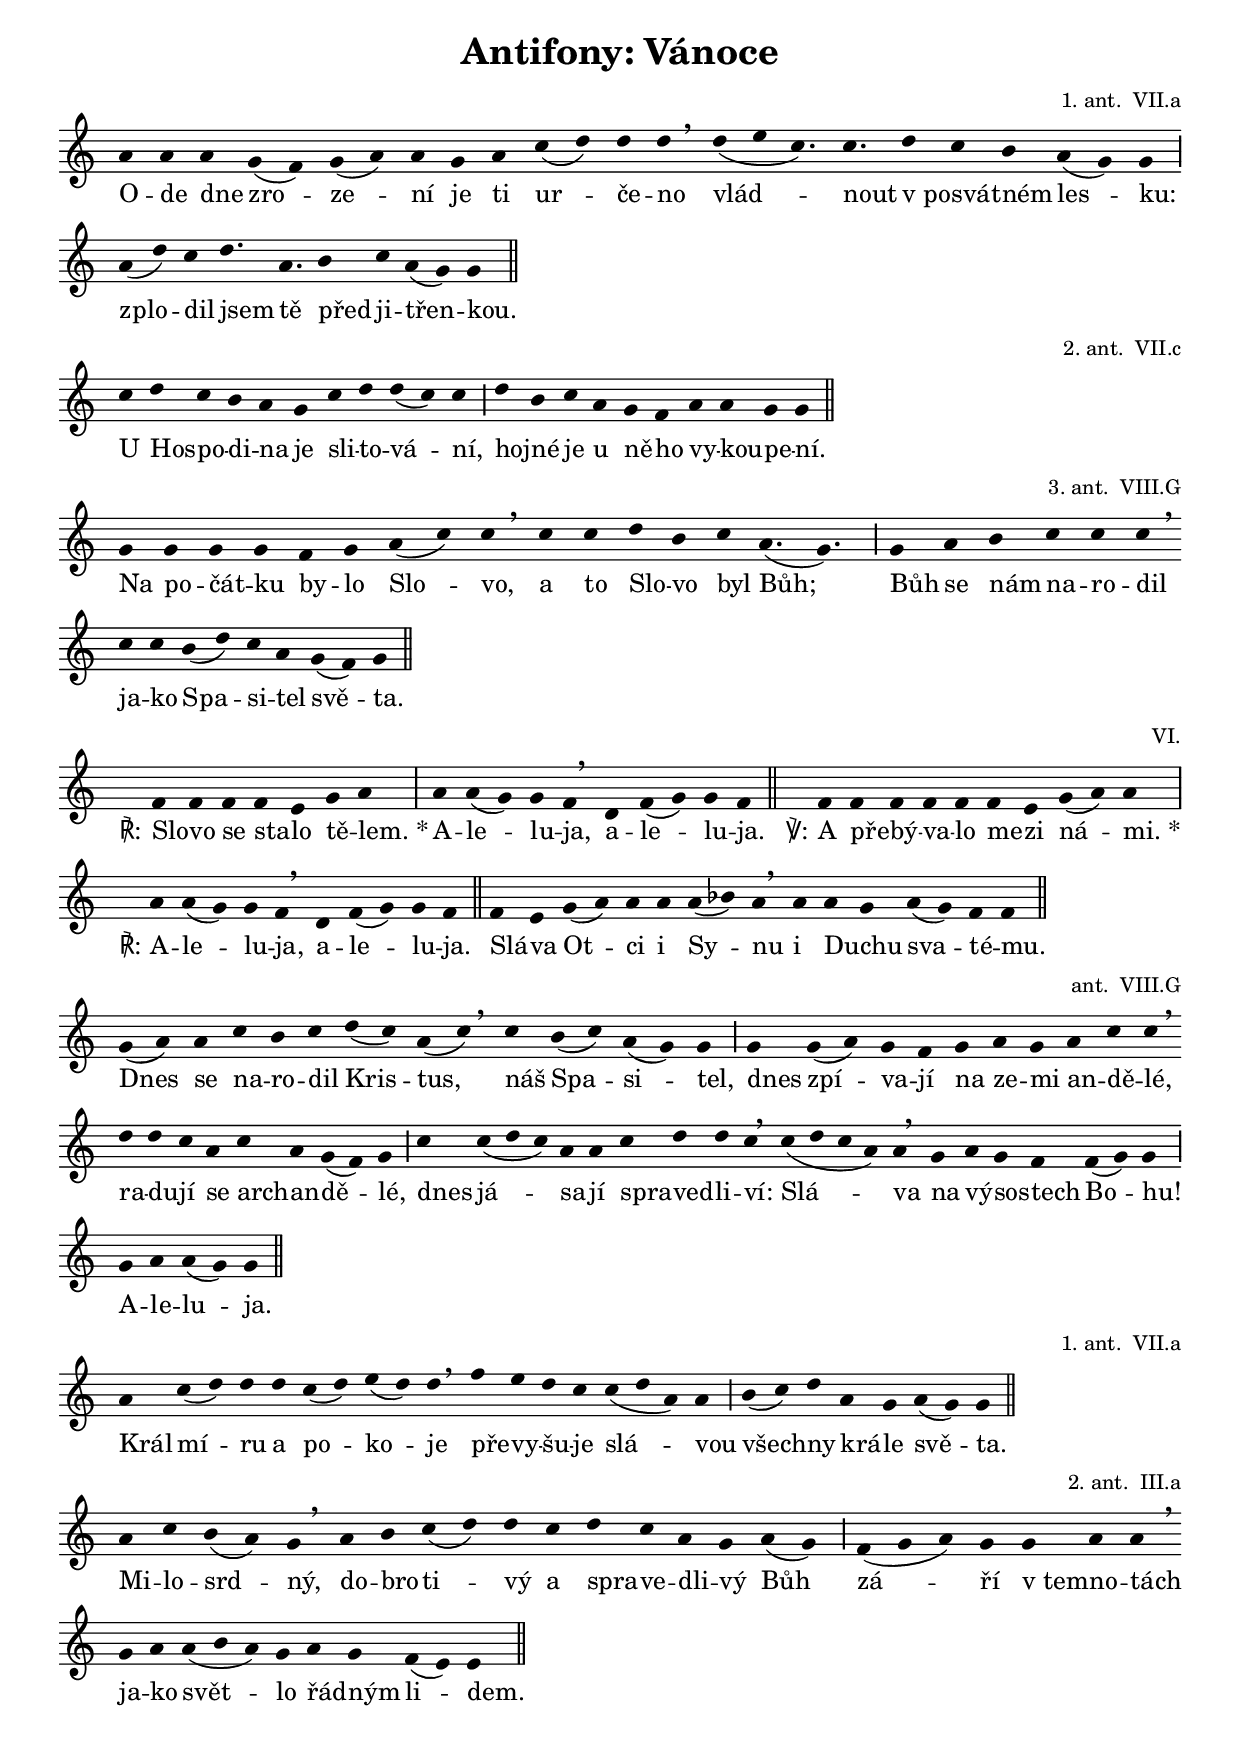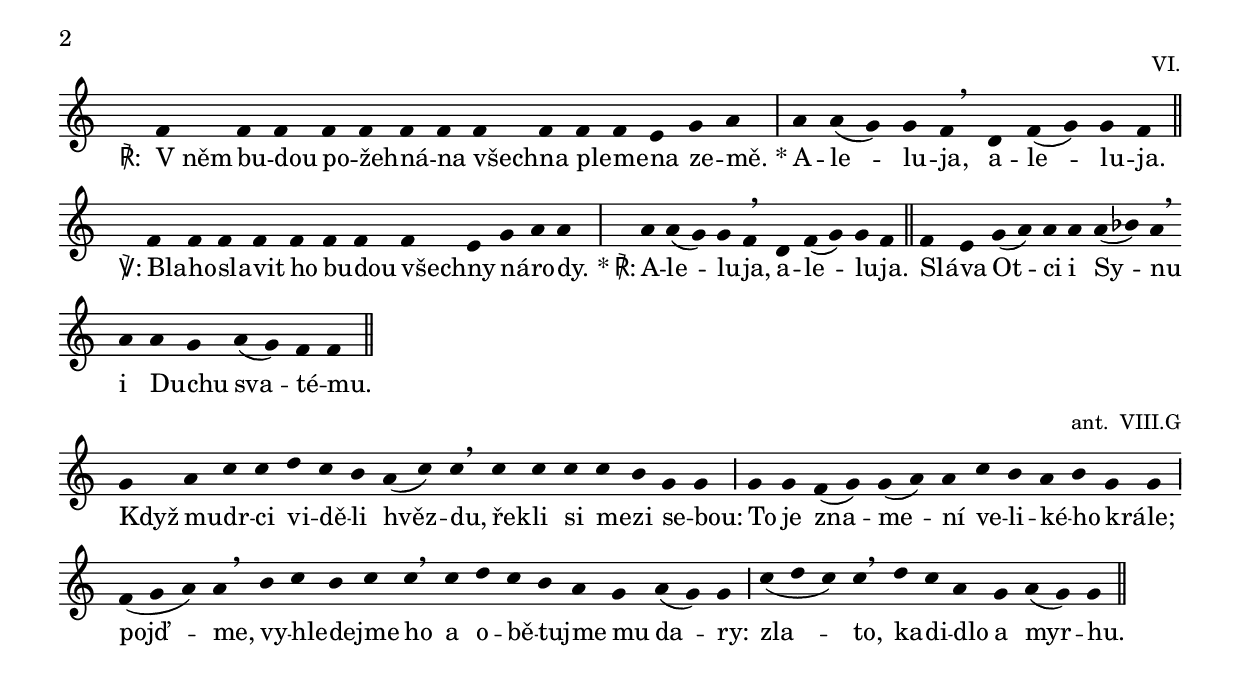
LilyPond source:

\version "2.15.37"

\header {
  title = "Antifony: Vánoce"
}

\include "spolecne_nespory.ly"
\include "../../dilyresponsorii.ly"

% ZKOPIROVANA
\score {
  \relative c'' {
    \choralniRezim
    a4 a a g( f) g( a) a g a c( d) d d \barMin
    d4( e c4.) c d4 c b a( g) g \barMaior
    a( d) c d4. a b4 c a( g) g \barFinalis
  }
  \addlyrics {
    O -- de dne zro -- ze -- ní je ti ur -- če -- no vlád -- nout 
    v_po -- svát -- ném les -- ku:
    zplo -- dil jsem tě před ji -- třen -- kou.
  }
  \header {
    quid = "1. ant."
    modus = "VII"
    differentia = "a" 
    psalmus = ""
    id = "narozeni-ant1"
    piece = \markup {\sestavTitulek}
  }
}

\score {
  \relative c'' {
    \choralniRezim
    c4 d c b a g c d d( c) c \barMaior
    d b c a g f a a g g \barFinalis
  }
  \addlyrics {
    U Hos -- po -- di -- na je sli -- to -- vá -- ní,
    hoj -- né je u ně -- ho vy -- kou -- pe -- ní.
  }
  \header {
    quid = "2. ant."
    modus = "VII"
    differentia = "c" 
    psalmus = ""
    id = "narozeni-ant2"
    piece = \markup {\sestavTitulek}
  }
}

% ZKOPIROVANO
\score {
  \relative c'' {
    \choralniRezim
    g4 g g g f g a( c) c \barMin
    c c d b c a4.( g) \barMaior
    g4 a b c c c \barMin
    c c b( d) c a g( f) g \barFinalis
  }
  \addlyrics {
    Na po -- čát -- ku by -- lo Slo -- vo,
    a to Slo -- vo byl Bůh;
    Bůh se nám na -- ro -- dil 
    ja -- ko Spa -- si -- tel svě -- ta.
  }
  \header {
    quid = "3. ant."
    modus = "VIII"
    differentia = "G" 
    psalmus = ""
    id = "narozeni-ant3"
    piece = \markup {\sestavTitulek}
  }
}

% ZKOPIROVANO
\score {
  \relative c' {
    \choralniRezim
    
    % R
    \neviditelna f
    f4 f f f e g a \bar "|"
    \respVIalelujaResponsum \bar "||"
    % V
    \neviditelna f
    f4 f f f f f e g( a) a \bar "|"
    % R
    \neviditelna a
    \respVIalelujaResponsum \bar "||"
    % Slava
    \respVIalelujaDoxologie \bar "||"
  }
  \addlyrics {
    \Response Slo -- vo se sta -- lo tě -- lem._*
    \textRespAleluja
    \Verse A pře -- bý -- va -- lo me -- zi ná -- mi._*
    \Response \textRespAleluja
    \textRespDoxologie
  }
  \header {
    modus = "VI"
    id = "narozeni-resp"
    piece = "responsorium - VI"
  }
}

\score {
  \relative c'' {
    \choralniRezim
    g4( a) a c b c d( c) a( c) \barMin
    c b( c) a( g) g \barMaior
    
    g g( a) g f g a g a c c \barMin d d c a c a g( f) g \barMaior
    
    c c( d c) a a c d d c \barMin
    c( d c a) a \barMin g a g f f( g) g \barMaior
    g a a( g) g \barFinalis
  }
  \addlyrics {
    Dnes se na -- ro -- dil Kris -- tus, náš Spa -- si -- tel,
    
    dnes zpí -- va -- jí na ze -- mi an -- dě -- lé,
    ra -- du -- jí se arch -- an -- dě -- lé,
    
    dnes já -- sa -- jí spra -- ved -- li -- ví:
    Slá -- va na vý -- sos -- tech Bo -- hu!
    
    A -- le -- lu -- ja.
  }
  \header {
    quid = "ant."
    modus = "VIII"
    differentia = "G" 
    psalmus = "Magnificat"
    id = "narozeni-antmag"
    piece = \markup {\sestavTitulek}
  }
}

%%% ZJEVENI PANE

\score {
  \relative c'' {
    \choralniRezim
    a4 c( d) d d c( d) e( d) d \barMin f e d c c( d a) a \barMaior
    b( c) d a g a( g) g \barFinalis
  }
  \addlyrics {
    Král mí -- ru a po -- ko -- je pře -- vy -- šu -- je slá -- vou
    všech -- ny krá -- le svě -- ta.
  }
  \header {
    quid = "1. ant."
    modus = "VII"
    differentia = "a" 
    psalmus = "Žalm 110"
    id = "zjeveni-ant1"
    piece = \markup {\sestavTitulek}
  }
}

\score {
  \relative c'' {
    \choralniRezim
    a4 c b( a) g \barMin a b c( d) d c d c a g a( g) \barMaior
    f( g a) g g a a \barMin g a a( b a) g a g f( e) e \barFinalis
  }
  \addlyrics {
    Mi -- lo -- srd -- ný,
    do -- bro -- ti -- vý
    a spra -- ve -- dli -- vý Bůh
    zá -- ří v_tem -- no -- tách
    ja -- ko svět -- lo řád -- ným li -- dem.
  }
  \header {
    quid = "2. ant."
    modus = "III"
    differentia = "a" 
    psalmus = "Žalm 112"
    id = "zjeveni-ant2"
    piece = \markup {\sestavTitulek}
  }
}

% ZKOPIROVANE
\score {
  \relative c' {
    \choralniRezim
    
    % R
    \neviditelna f
    f4 f f f f f f f f f f e g a \bar "|"
    \respVIalelujaResponsum \bar "||"
    % V
    \neviditelna
    f4 f f f f f f f f e g a a \bar "|"
    % R
    \neviditelna a
    \respVIalelujaResponsum \bar "||"
    % Slava
    \respVIalelujaDoxologie \bar "||"
  }
  \addlyrics {
    \Response V_něm bu -- dou po -- žeh -- ná -- na 
    všech -- na ple -- me -- na ze -- mě._*
    \textRespAleluja
    \Verse Bla -- ho -- sla -- vit ho bu -- dou všech -- ny ná -- ro -- dy._*
    \Response \textRespAleluja
    \textRespDoxologie
  }
  \header {
    id = "zjeveni-resp"
    modus = "VI"
    piece = "responsorium - VI"
  }
}

\score {
  \relative c'' {
    \choralniRezim
    g4 a c c d c b a( c) c \barMin
    c c c c b g g \barMaior
    
    g g f( g) g( a) a c b a b g g \barMaior
    f( g a) a \barMin
    b c b c c \barMin
    c d c b a g a( g) g \barMaior
    
    c( d c) c \barMin d c a g a( g) g \barFinalis
  }
  \addlyrics {
    Když mu -- dr -- ci vi -- dě -- li hvěz -- du,
    řek -- li si me -- zi se -- bou:
    To je zna -- me -- ní ve -- li -- ké -- ho krá -- le;
    pojď -- me,
    vy -- hle -- dej -- me ho
    a o -- bě -- tuj -- me mu da -- ry:
    zla -- to,
    ka -- di -- dlo a myr -- hu.
  }
  \header {
    quid = "ant."
    modus = "VIII"
    differentia = "G" 
    psalmus = "Magnificat"
    id = "zjeveni-antmag"
    piece = \markup {\sestavTitulek}
  }
}